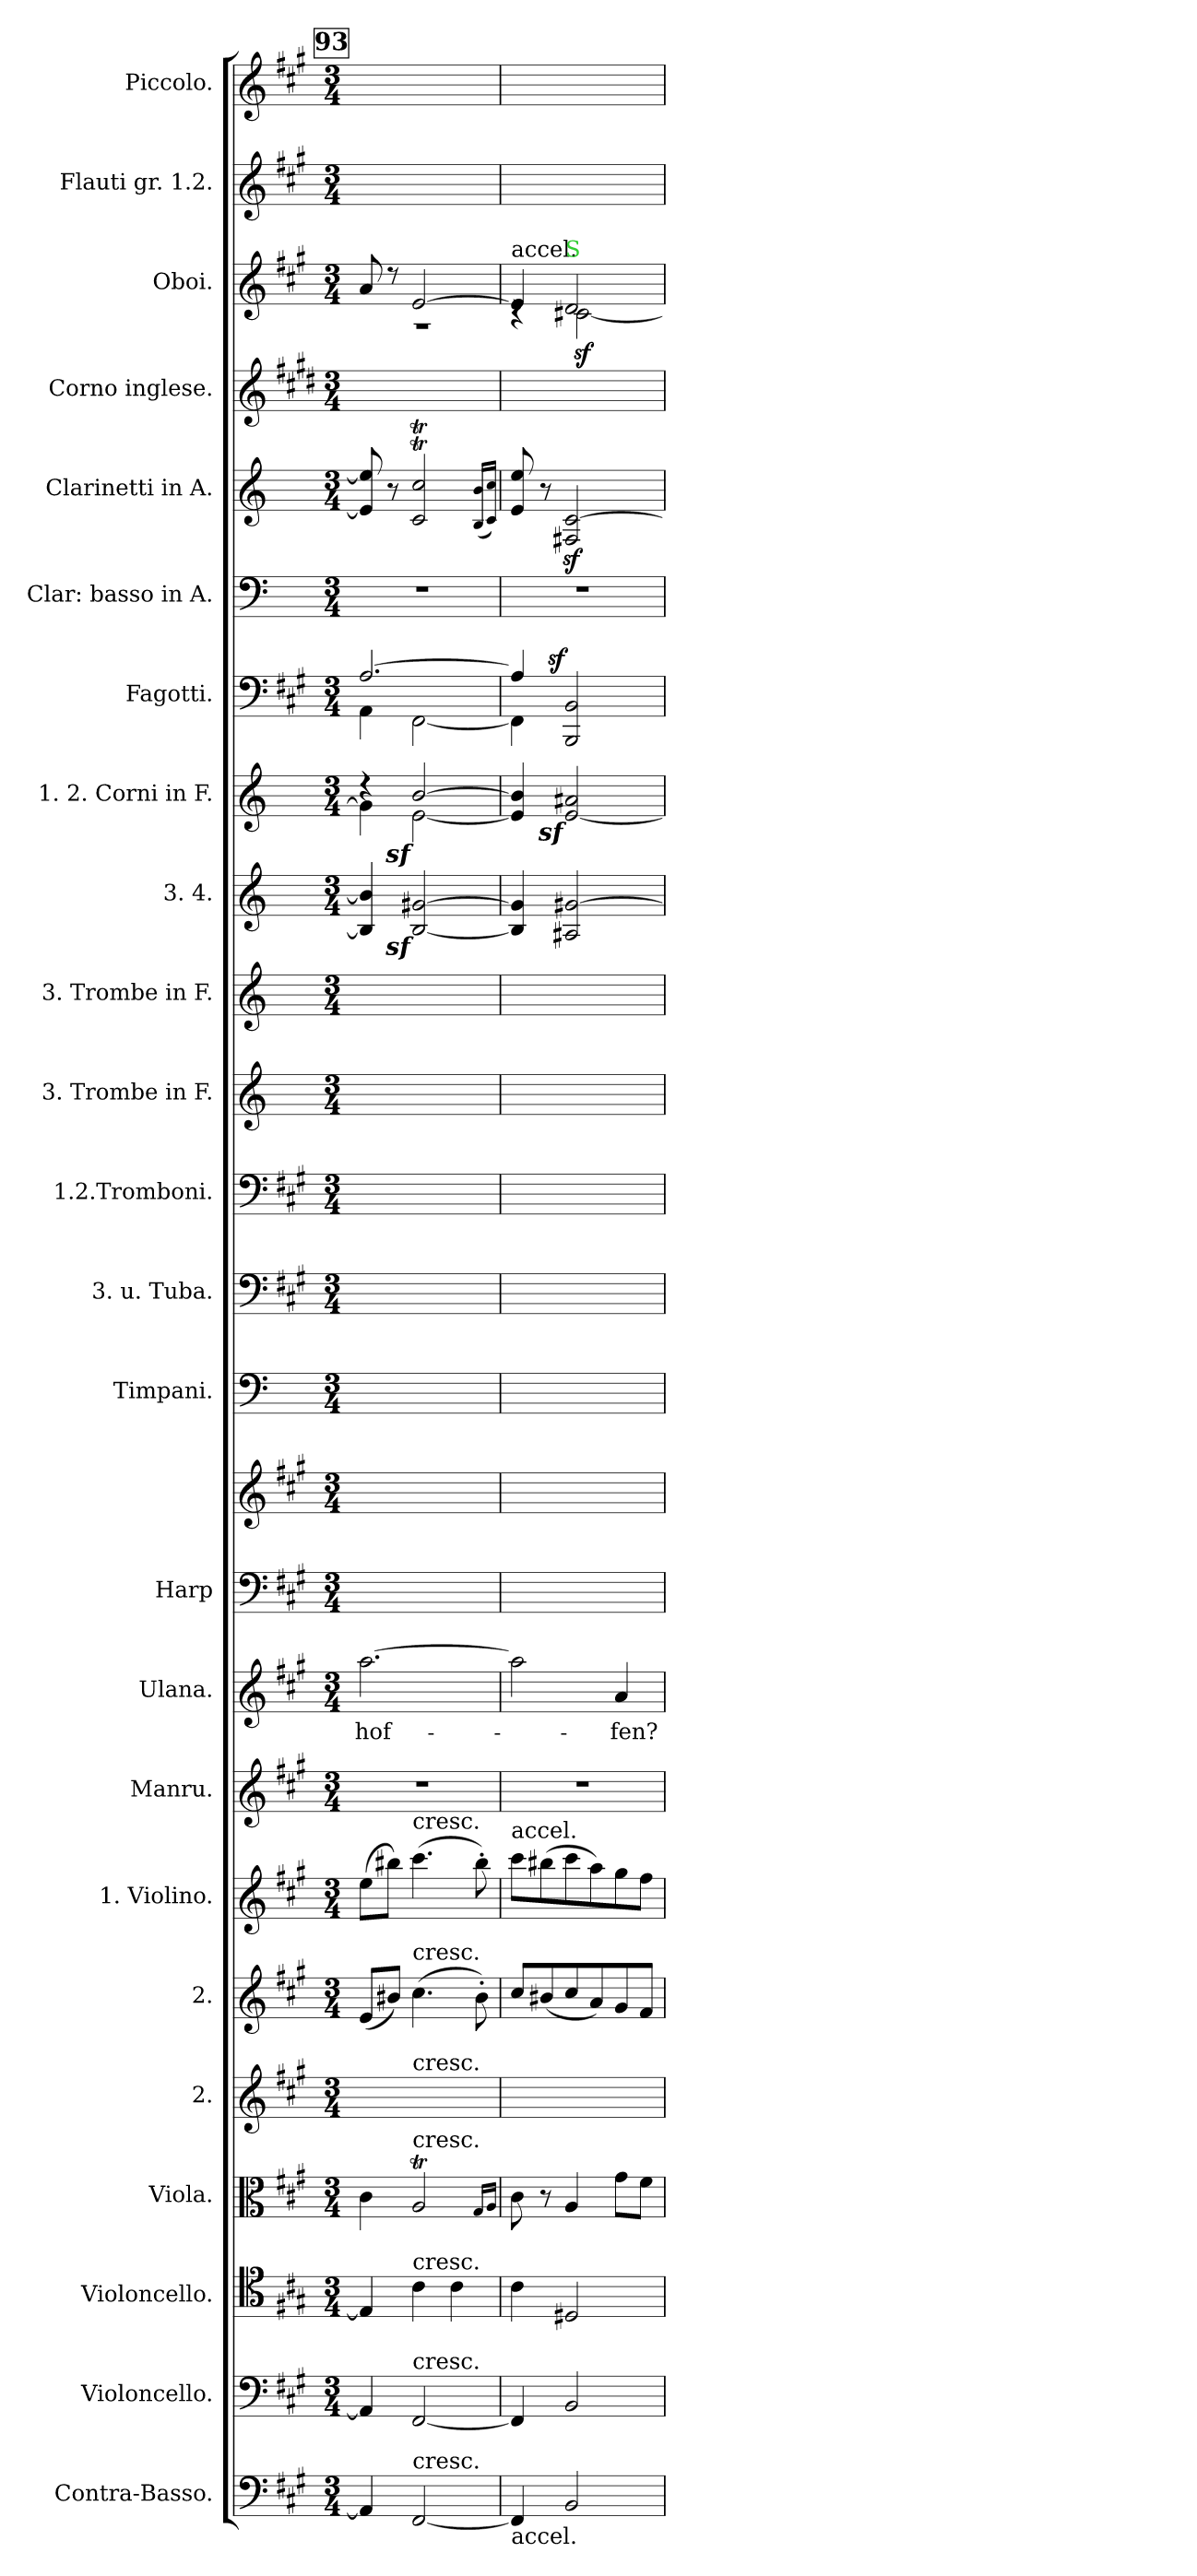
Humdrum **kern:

**kern	**kern	**kern	**kern	**kern	**kern	**kern	**kern	**kern	**text	**kern	**kern	**kern	**kern	**kern	**kern	**kern	**kern	**kern	**kern	**dynam	**kern	**kern	**kern	**kern	**kern	**kern
*part24	*part23	*part22	*part21	*part20	*part19	*part18	*part17	*part16	*part16	*part15	*part15	*part14	*part13	*part12	*part11	*part10	*part9	*part8	*part7	*part7	*part6	*part5	*part4	*part3	*part2	*part1
*staff25	*staff24	*staff23	*staff22	*staff21	*staff20	*staff19	*staff18	*staff17	*staff17	*staff16	*staff15	*staff14	*staff13	*staff12	*staff11	*staff10	*staff9	*staff8	*staff7	*staff7	*staff6	*staff5	*staff4	*staff3	*staff2	*staff1
*I"Contra-Basso.	*I"Violoncello.	*I"Violoncello.	*I"Viola.	*I"2.	*I"2.	*I"1. Violino.	*I"Manru.	*I"Ulana.	*	*I"Harp	*	*I"Timpani.	*I"3. u. Tuba.	*I"1.2.Tromboni.	*I"3. Trombe in F.	*I"3. Trombe in F.	*I"3. 4.	*I"1. 2. Corni in F.	*I"Fagotti.	*	*I"Clar: basso in A.	*I"Clarinetti in A.	*I"Corno inglese.	*I"Oboi.	*I"Flauti gr. 1.2.	*I"Piccolo.
*I'C.-B.	*	*	*I'Vl.	*	*	*I'1. Viol.	*	*	*	*	*	*I'Timp.	*I'3. u. Tub.	*I'1.2. Tromb.	*	*I'Trombe.	*	*I'1. 2. Corni.	*I'Fag.	*	*I'basso.	*I'1.2. Clar. A.	*I'Cor.ingl.	*I'Ob.	*I'Fl.	*
*clefF4	*clefF4	*clefC4	*clefC3	*clefG2	*clefG2	*clefG2	*clefG2	*clefG2	*	*clefF4	*clefG2	*clefF4	*clefF4	*clefF4	*clefG2	*clefG2	*clefG2	*clefG2	*clefF4	*	*clefF4	*clefG2	*clefG2	*clefG2	*clefG2	*clefG2
*	*	*	*	*	*	*	*ITrd8c12	*	*	*	*	*	*	*	*ITrd-3c-5	*ITrd-3c-5	*ITrd4c7	*ITrd4c7	*	*	*ITrd2c3	*ITrd2c3	*ITrd4c7	*	*	*
*k[f#c#g#]	*k[f#c#g#]	*k[f#c#g#]	*k[f#c#g#]	*k[f#c#g#]	*k[f#c#g#]	*k[f#c#g#]	*k[f#c#g#]	*k[f#c#g#]	*	*k[f#c#g#]	*k[f#c#g#]	*k[]	*k[f#c#g#]	*k[f#c#g#]	*k[b-]	*k[b-]	*k[b-]	*k[b-]	*k[f#c#g#]	*	*k[f#c#g#]	*k[f#c#g#]	*k[f#c#g#]	*k[f#c#g#]	*k[f#c#g#]	*k[f#c#g#]
*M3/4	*M3/4	*M3/4	*M3/4	*M3/4	*M3/4	*M3/4	*M3/4	*M3/4	*	*M3/4	*M3/4	*M3/4	*M3/4	*M3/4	*M3/4	*M3/4	*M3/4	*M3/4	*M3/4	*	*M3/4	*M3/4	*M3/4	*M3/4	*M3/4	*M3/4
!!LO:REH:place=s1:t=93
=83	=83	=83	=83	=83	=83	=83	=83	=83	=83	=83	=83	=83	=83	=83	=83	=83	=83	=83	=83	=83	=83	=83	=83	=83	=83	=83
*	*	*	*	*	*	*	*	*	*	*	*	*	*	*	*	*	*	*^	*^	*	*	*	*	*^	*	*
4AA/]	4AA/]	4E/]	4c#\	8e/Lyy	(8e/L	(8ee\L	2.r	[2.aa\	hof-	2.ryy	2.ryy	2.ryy	2.ryy	2.ryy	2.ryy	2.ryy	4E]/ 4e]/	4rdd	4c#\]	[2.A/	4AA\	.	2.r	8c#]/ 8cc#]/	2.ryy	8a/	2.rA	2.ryy	2.ryy
.	.	.	.	8b#X/J	8b#X/J)	8bb#X\J)	.	.	.	.	.	.	.	.	.	.	.	.	.	.	.	.	.	8r	.	8r	.	.	.
!	!	!	!	!	!	!LO:TX:t=cresc.	!	!	!	!	!	!	!	!	!	!	!	!	!	!	!	!	!	!	!	!	!	!	!
!	!	!	!	!	!LO:TX:t=cresc.	!	!	!	!	!	!	!	!	!	!	!	!	!	!	!	!	!	!	!	!	!	!	!	!
!	!	!	!	!LO:TX:t=cresc.	!	!	!	!	!	!	!	!	!	!	!	!	!	!	!	!	!	!	!	!	!	!	!	!	!
!	!	!	!LO:TX:t=cresc.	!	!	!	!	!	!	!	!	!	!	!	!	!	!	!	!	!	!	!	!	!	!	!	!	!	!
!	!	!LO:TX:t=cresc.	!	!	!	!	!	!	!	!	!	!	!	!	!	!	!	!	!	!	!	!	!	!	!	!	!	!	!
!	!LO:TX:t=cresc.	!	!	!	!	!	!	!	!	!	!	!	!	!	!	!	!	!	!	!	!	!	!	!	!	!	!	!	!
!LO:TX:t=cresc.	!	!	!	!	!	!	!	!	!	!	!	!	!	!	!	!	!	!	!	!	!	!	!	!	!	!	!	!	!
!	!	!	!	!	!	!	!	!	!	!	!	!	!	!	!	!	!LO:DY:rj	!	!LO:DY:rj	!	!	!	!	!	!	!	!	!	!
[2FF#/	[2FF#/	4c#\	2AT/	(4.cc#\yy	(4.cc#\	(4.ccc#\	.	.	.	.	.	.	.	.	.	.	[2Ez>/ [2c#Xz>/	[2e/	[2Az<\	.	[2FF#\	.	.	2AT/ 2aT/	.	[2e/	.	.	.
.	.	4c#\	.	.	.	.	.	.	.	.	.	.	.	.	.	.	.	.	.	.	.	.	.	.	.	.	.	.	.
.	.	.	.	8b#'\yy)	8b#'\)	8bb#'\)	.	.	.	.	.	.	.	.	.	.	.	.	.	.	.	.	.	.	.	.	.	.	.
*	*	*	*	*	*	*	*	*	*	*	*	*	*	*	*	*	*	*v	*v	*	*	*	*	*	*	*	*	*	*
.	.	.	16qqG#/LL	.	.	.	.	.	.	.	.	.	.	.	.	.	.	.	.	.	.	.	(16qqG#/ 16qqg#/LL	.	.	.	.	.
.	.	.	16qqA/JJ	.	.	.	.	.	.	.	.	.	.	.	.	.	.	.	.	.	.	.	16qqA/ 16qqa/JJ)	.	.	.	.	.
=84	=84	=84	=84	=84	=84	=84	=84	=84	=84	=84	=84	=84	=84	=84	=84	=84	=84	=84	=84	=84	=84	=84	=84	=84	=84	=84	=84	=84
!	!	!	!	!	!	!	!	!	!	!	!	!	!	!	!	!	!	!	!	!	!	!	!	!	!LO:TX:a:t=accel.	!	!	!
!	!	!	!	!	!	!LO:TX:a:t=accel.	!	!	!	!	!	!	!	!	!	!	!	!	!	!	!	!	!	!	!	!	!	!
!LO:TX:b:t=accel.	!	!	!	!	!	!	!	!	!	!	!	!	!	!	!	!	!	!	!	!	!	!	!	!	!	!	!	!
4FF#/]	4FF#/]	4c#\	8c#TTT\	8cc#/Lyy	8cc#/L	8ccc#\L	2.r	2aa\]	.	2.ryy	2.ryy	2.ryy	2.ryy	2.ryy	2.ryy	2.ryy	4E]/ 4c#]/	4A]/ 4e]/	4A/]	4FF#\]	.	2.r	8c#TTT/ 8cc#TTT/	2.ryy	4e/]	4rc	2.ryy	2.ryy
.	.	.	8r	(8b#X/yy	(8b#X/	(8bb#X\	.	.	.	.	.	.	.	.	.	.	.	.	.	.	.	.	8r	.	.	.	.	.
!	!	!	!	!	!	!	!	!	!	!	!	!	!	!	!	!	!	!	!	!	!	!	!	!	!LO:TX:a:color=limegreen:t=S	!	!	!
!	!	!	!	!	!	!	!	!	!	!	!	!	!	!	!	!	!	!LO:DY:rj	!	!	!LO:DY:a:rj	!	!	!	!	!	!	!
2BB/	2BB/	2D#X/	4A/	8cc#/yy	8cc#/	8ccc#\	.	.	.	.	.	.	.	.	.	.	2D#X/ [2c#X/	[2Az</ 2d#Xz</	2BBB/ 2BB/	2ryy	sf	.	2D#Xz>/ [2Az>/	.	2d/	[2c#Xz>\	.	.
.	.	.	.	8a/yy)	8a/)	8aa\)	.	.	.	.	.	.	.	.	.	.	.	.	.	.	.	.	.	.	.	.	.	.
.	.	.	8g#\L	8g#/yy	8g#/	8gg#\	.	4a/	-fen?	.	.	.	.	.	.	.	.	.	.	.	.	.	.	.	.	.	.	.
.	.	.	8f#\J	8f#/Jyy	8f#/J	8ff#\J	.	.	.	.	.	.	.	.	.	.	.	.	.	.	.	.	.	.	.	.	.	.
*	*	*	*	*	*	*	*	*	*	*	*	*	*	*	*	*	*	*	*v	*v	*	*	*	*	*v	*v	*	*
=	=	=	=	=	=	=	=	=	=	=	=	=	=	=	=	=	=	=	=	=	=	=	=	=	=	=
*-	*-	*-	*-	*-	*-	*-	*-	*-	*-	*-	*-	*-	*-	*-	*-	*-	*-	*-	*-	*-	*-	*-	*-	*-	*-	*-
